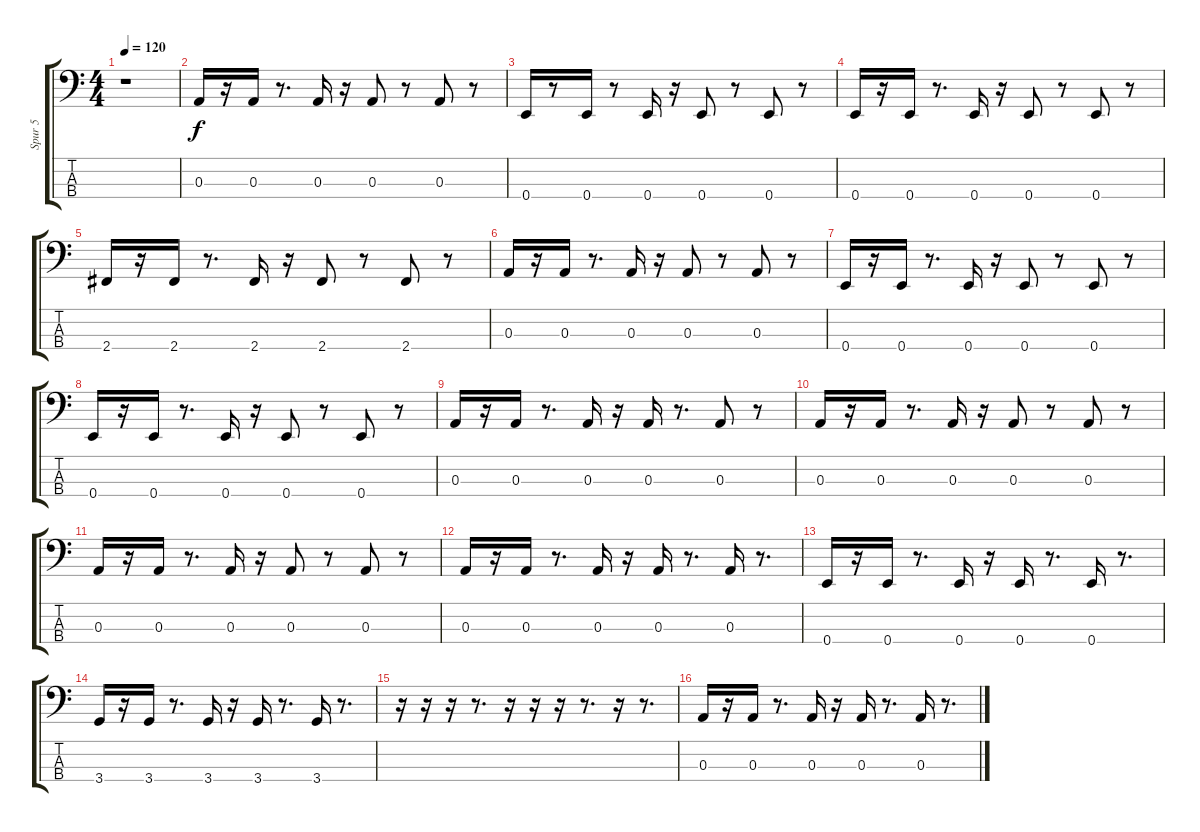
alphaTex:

\track ("Spur 5" "Spur 5") {instrument fretlessbass}
\staff {score tabs}
\tuning (G2 D2 A1 E1) {hide}
\ts (4 4)
\tempo 120
\clef f4
\ks c
r.1{dy f instrument fretlessbass} |
0.3.16 r.16 0.3.16 r.8{d} 0.3.16 r.16 0.3.8 r.8 0.3.8 r.8 |
0.4.16 r.8 0.4.16 r.8 0.4.16 r.16 0.4.8 r.8 0.4.8 r.8 |
0.4.16 r.16 0.4.16 r.8{d} 0.4.16 r.16 0.4.8 r.8 0.4.8 r.8 |
2.4.16 r.16 2.4.16 r.8{d} 2.4.16 r.16 2.4.8 r.8 2.4.8 r.8 |
0.3.16 r.16 0.3.16 r.8{d} 0.3.16 r.16 0.3.8 r.8 0.3.8 r.8 |
0.4.16 r.16 0.4.16 r.8{d} 0.4.16 r.16 0.4.8 r.8 0.4.8 r.8 |
0.4.16 r.16 0.4.16 r.8{d} 0.4.16 r.16 0.4.8 r.8 0.4.8 r.8 |
0.3.16 r.16 0.3.16 r.8{d} 0.3.16 r.16 0.3.16 r.8{d} 0.3.8 r.8 |
0.3.16 r.16 0.3.16 r.8{d} 0.3.16 r.16 0.3.8 r.8 0.3.8 r.8 |
0.3.16 r.16 0.3.16 r.8{d} 0.3.16 r.16 0.3.8 r.8 0.3.8 r.8 |
0.3.16 r.16 0.3.16 r.8{d} 0.3.16 r.16 0.3.16 r.8{d} 0.3.16 r.8{d} |
0.4.16 r.16 0.4.16 r.8{d} 0.4.16 r.16 0.4.16 r.8{d} 0.4.16 r.8{d} |
3.4.16 r.16 3.4.16 r.8{d} 3.4.16 r.16 3.4.16 r.8{d} 3.4.16 r.8{d} |
r.16 r.16 r.16 r.8{d} r.16 r.16 r.16 r.8{d} r.16 r.8{d} |
0.3.16 r.16 0.3.16 r.8{d} 0.3.16 r.16 0.3.16 r.8{d} 0.3.16 r.8{d}
